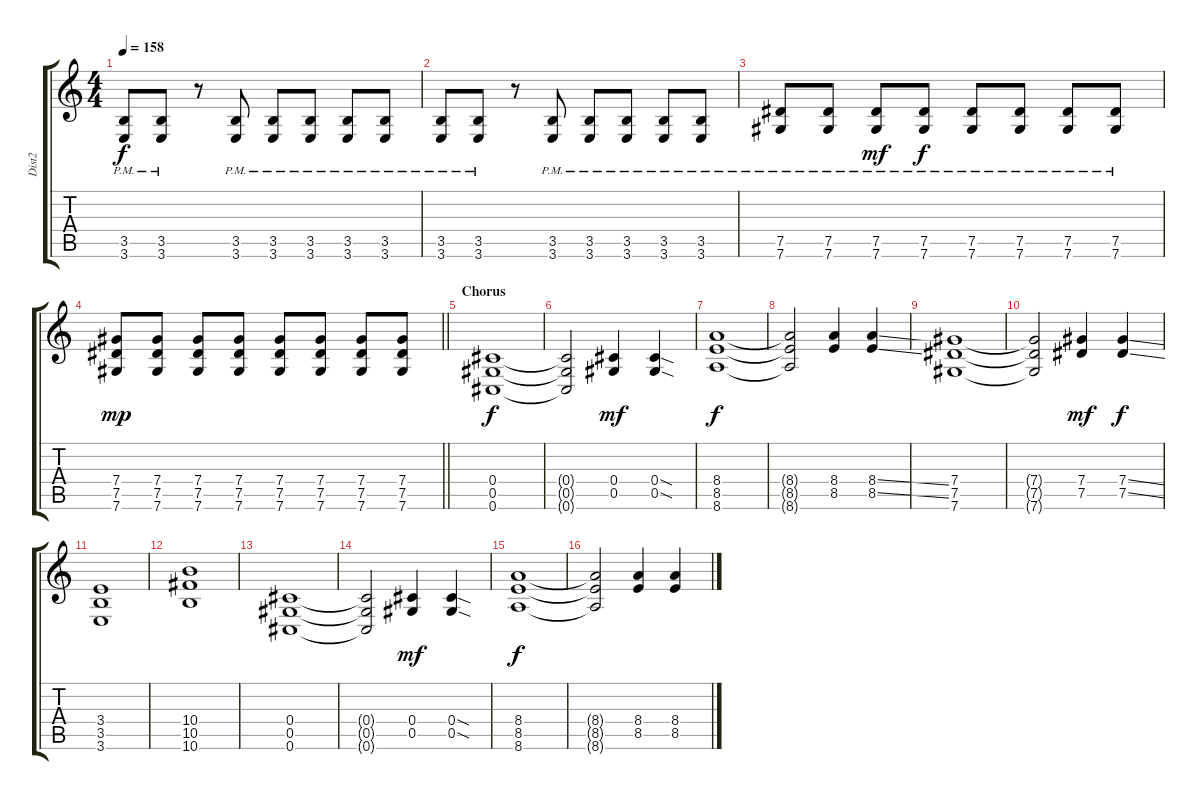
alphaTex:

\track ("Dist2" "Dist2") {instrument overdrivenguitar}
\staff {score tabs}
\tuning (Eb4 Bb3 Gb3 Db3 Ab2 Db2) {hide}
\ts (4 4)
\tempo 158
\clef g2
\ks c
(3.5{pm} 3.6{pm}).8{dy f} (3.5{pm} 3.6{pm}).8 r.8 (3.5{pm} 3.6{pm}).8 (3.5{pm} 3.6{pm}).8 (3.5{pm} 3.6{pm}).8 (3.5{pm} 3.6{pm}).8 (3.5{pm} 3.6{pm}).8 |
(3.5{pm} 3.6{pm}).8 (3.5{pm} 3.6{pm}).8 r.8 (3.5{pm} 3.6{pm}).8 (3.5{pm} 3.6{pm}).8 (3.5{pm} 3.6{pm}).8 (3.5{pm} 3.6{pm}).8 (3.5{pm} 3.6{pm}).8 |
(7.5{pm} 7.6{pm}).8 (7.5{pm} 7.6{pm}).8 (7.5{pm} 7.6{pm}).8{dy mf} (7.5{pm} 7.6{pm}).8{dy f} (7.5{pm} 7.6{pm}).8 (7.5{pm} 7.6{pm}).8 (7.5{pm} 7.6{pm}).8 (7.5{pm} 7.6{pm}).8 |
\barLineRight lightlight
(7.4 7.5 7.6).8{dy mp} (7.4 7.5 7.6).8 (7.4 7.5 7.6).8 (7.4 7.5 7.6).8 (7.4 7.5 7.6).8 (7.4 7.5 7.6).8 (7.4 7.5 7.6).8 (7.4 7.5 7.6).8 |
\section ("" "Chorus")
(0.4 0.5 0.6).1{dy f} |
(0.4{t} 0.5{t} 0.6{t}).2 (0.4 0.5).4{dy mf} (0.4{sod} 0.5{sod}).4 |
(8.4 8.5 8.6).1{dy f} |
(8.4{t} 8.5{t} 8.6{t}).2 (8.4 8.5).4 (8.4{ss} 8.5{ss}).4 |
(7.4 7.5 7.6).1 |
(7.4{t} 7.5{t} 7.6{t}).2 (7.4 7.5).4{dy mf} (7.4{ss} 7.5{ss}).4{dy f} |
(3.4 3.5 3.6).1 |
(10.4 10.5 10.6).1 |
(0.4 0.5 0.6).1 |
(0.4{t} 0.5{t} 0.6{t}).2 (0.4 0.5).4{dy mf} (0.4{sod} 0.5{sod}).4 |
(8.4 8.5 8.6).1{dy f} |
(8.4{t} 8.5{t} 8.6{t}).2 (8.4 8.5).4 (8.4{ss} 8.5{ss}).4
